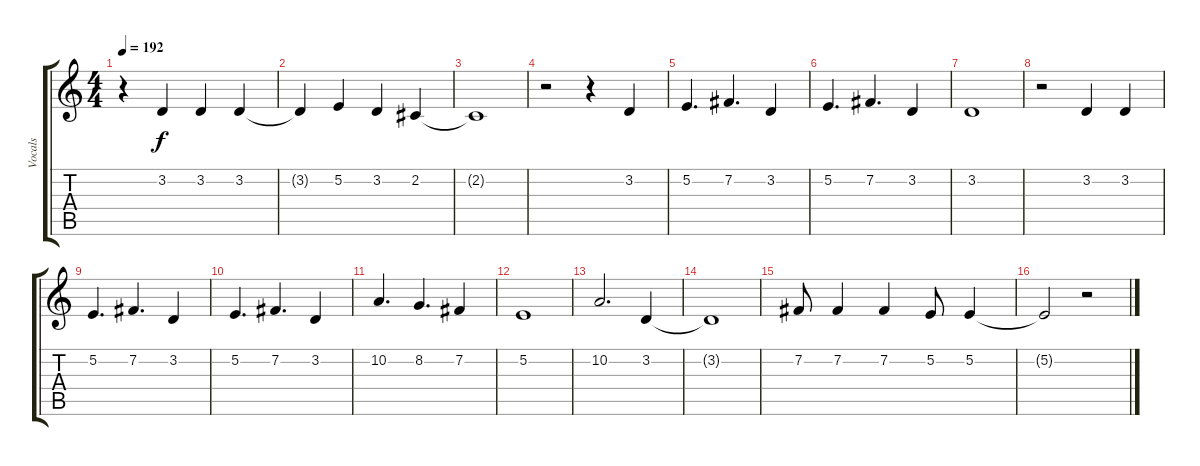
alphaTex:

\track ("Vocals" "Vocals") {instrument fx1rain}
\staff {score tabs}
\tuning (E4 B3 G3 D3 A2 E2) {hide}
\ts (4 4)
\tempo 192
\clef g2
\ks c
r.4{dy f} 3.2.4 3.2.4 3.2.4 |
3.2{t}.4 5.2.4 3.2.4 2.2.4 |
2.2{t}.1 |
r.2 r.4 3.2.4 |
5.2.4{d} 7.2.4{d} 3.2.4 |
5.2.4{d} 7.2.4{d} 3.2.4 |
3.2.1 |
r.2 3.2.4 3.2.4 |
5.2.4{d} 7.2.4{d} 3.2.4 |
5.2.4{d} 7.2.4{d} 3.2.4 |
10.2.4{d} 8.2.4{d} 7.2.4 |
5.2.1 |
10.2.2{d} 3.2.4 |
3.2{t}.1 |
7.2.8 7.2.4 7.2.4 5.2.8 5.2.4 |
5.2{t}.2 r.2
